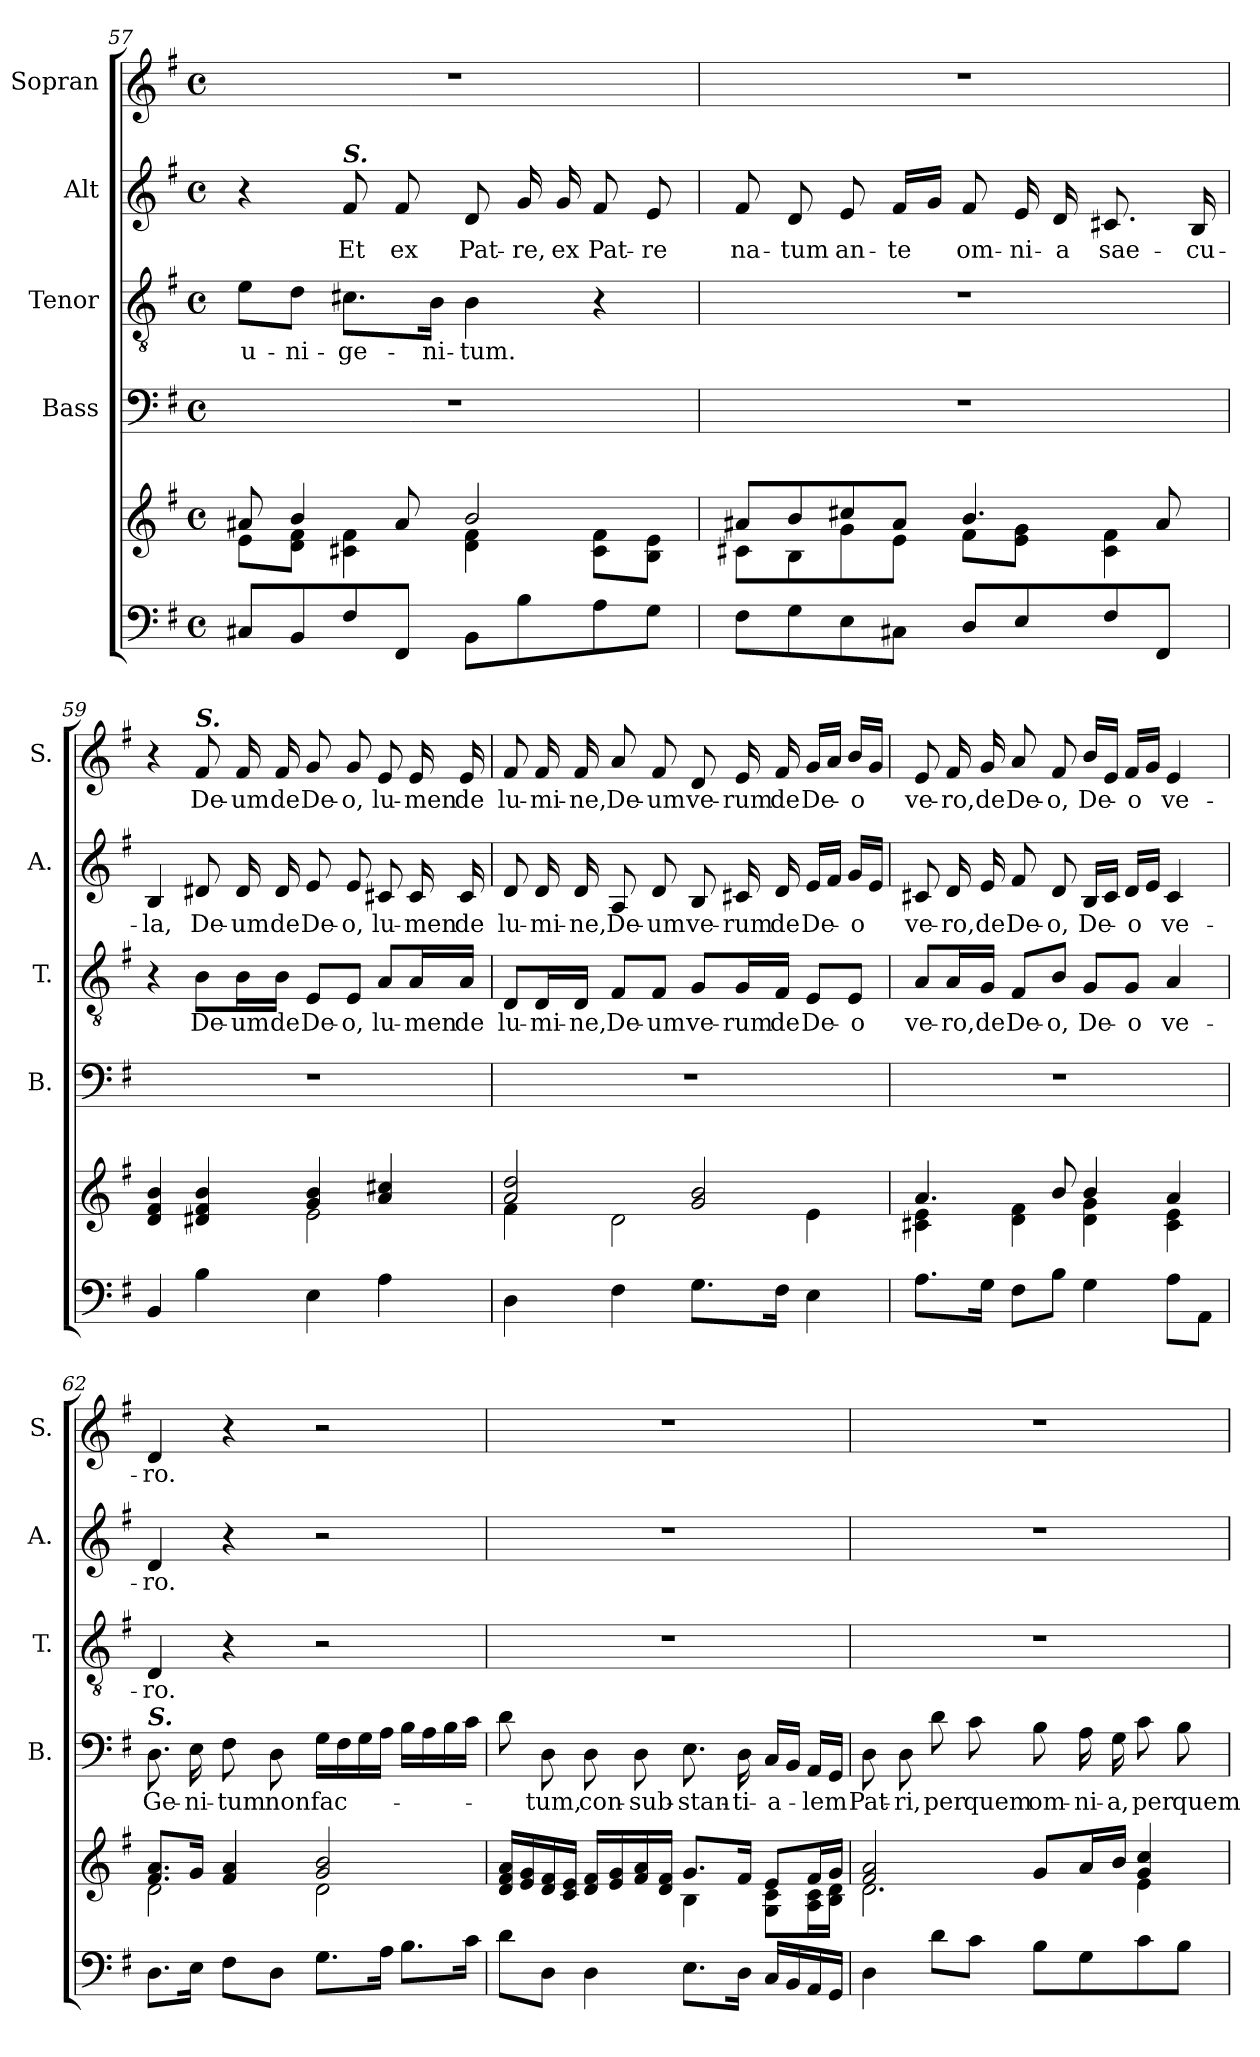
**kern	**kern	**kern	**text	**kern	**text	**kern	**text	**kern	**text
*part5	*part5	*part4	*part4	*part3	*part3	*part2	*part2	*part1	*part1
*staff6	*staff5	*staff4	*staff4	*staff3	*staff3	*staff2	*staff2	*staff1	*staff1
*	*	*I"Bass	*	*I"Tenor	*	*I"Alt	*	*I"Sopran	*
*	*	*I'B.	*	*I'T.	*	*I'A.	*	*I'S.	*
*clefF4	*clefG2	*clefF4	*	*clefGv2	*	*clefG2	*	*clefG2	*
*k[f#]	*k[f#]	*k[f#]	*	*k[f#]	*	*k[f#]	*	*k[f#]	*
*G:	*G:	*G:	*	*G:	*	*G:	*	*G:	*
*M4/4	*M4/4	*M4/4	*	*M4/4	*	*M4/4	*	*M4/4	*
*met(c)	*met(c)	*met(c)	*	*met(c)	*	*met(c)	*	*met(c)	*
=57	=57	=57	=57	=57	=57	=57	=57	=57	=57
*	*^	*	*	*	*	*	*	*	*
!	!	!	!	!	!	!LO:LY:b	!	!	!	!
8C#X/L	8a#X/	8e\L	1r	.	8e\L	u-	4r	.	1r	.
!	!	!	!	!	!	!LO:LY:b	!	!	!	!
8BB/	4b/	8d\ 8f#\J	.	.	8d\J	-ni-	.	.	.	.
!	!	!	!	!	!	!	!LO:TX:a:Bi:t=S.	!	!	!
!	!	!	!	!	!	!LO:LY:b	!	!LO:LY:b	!	!
8F#/	.	4c#X\ 4f#\	.	.	8.c#X\L	-ge-	8f#/	Et	.	.
!	!	!	!	!	!	!	!	!LO:LY:b	!	!
8FF#/J	8a#/	.	.	.	.	.	8f#/	ex	.	.
!	!	!	!	!	!	!LO:LY:b	!	!	!	!
.	.	.	.	.	16B\Jk	-ni-	.	.	.	.
!	!	!	!	!	!	!LO:LY:b	!	!LO:LY:b	!	!
8BB\L	2b/	4d\ 4f#\	.	.	4B\	-tum.	8d/	Pat-	.	.
!	!	!	!	!	!	!	!	!LO:LY:b	!	!
8B\	.	.	.	.	.	.	16g/	-re,	.	.
!	!	!	!	!	!	!	!	!LO:LY:b	!	!
.	.	.	.	.	.	.	16g/	ex	.	.
!	!	!	!	!	!	!	!	!LO:LY:b	!	!
8A\	.	8c#\ 8f#\L	.	.	4r	.	8f#/	Pat-	.	.
!	!	!	!	!	!	!	!	!LO:LY:b	!	!
8G\J	.	8B\ 8e\J	.	.	.	.	8e/	-re	.	.
=58	=58	=58	=58	=58	=58	=58	=58	=58	=58	=58
!	!	!	!	!	!	!	!	!LO:LY:b	!	!
8F#\L	8a#X/L	8c#X\L	1r	.	1r	.	8f#/	na-	1r	.
!	!	!	!	!	!	!	!	!LO:LY:b	!	!
8G\	8b/	8B\	.	.	.	.	8d/	-tum	.	.
!	!	!	!	!	!	!	!	!LO:LY:b	!	!
8E\	8cc#X/	8g\	.	.	.	.	8e/	an-	.	.
!	!	!	!	!	!	!	!	!LO:LY:b	!	!
8C#X\J	8a#/J	8e\J	.	.	.	.	16f#/LL	-te	.	.
.	.	.	.	.	.	.	16g/JJ	.	.	.
!	!	!	!	!	!	!	!	!LO:LY:b	!	!
8D/L	4.b/	8f#\L	.	.	.	.	8f#/	om-	.	.
!	!	!	!	!	!	!	!	!LO:LY:b	!	!
8E/	.	8e\ 8g\J	.	.	.	.	16e/	-ni-	.	.
!	!	!	!	!	!	!	!	!LO:LY:b	!	!
.	.	.	.	.	.	.	16d/	-a	.	.
!	!	!	!	!	!	!	!	!LO:LY:b	!	!
8F#/	.	4c#\ 4f#\	.	.	.	.	8.c#X/	sae-	.	.
8FF#/J	8a#/	.	.	.	.	.	.	.	.	.
!	!	!	!	!	!	!	!	!LO:LY:b	!	!
.	.	.	.	.	.	.	16B/	-cu-	.	.
!!LO:PB:g=z
=59	=59	=59	=59	=59	=59	=59	=59	=59	=59	=59
!	!	!	!	!	!	!	!	!LO:LY:b	!	!
4BB/	4d/ 4f#/ 4b/	2ryy	1r	.	4r	.	4B/	-la,	4r	.
!	!	!	!	!	!	!	!	!	!LO:TX:a:Bi:t=S.	!
!	!	!	!	!	!	!LO:LY:b	!	!LO:LY:b	!	!LO:LY:b
4B\	4d#X/ 4f#/ 4b/	.	.	.	8B\L	De-	8d#X/	De-	8f#/	De-
!	!	!	!	!	!	!LO:LY:b	!	!LO:LY:b	!	!LO:LY:b
.	.	.	.	.	16B\L	-um	16d#/	-um	16f#/	-um
!	!	!	!	!	!	!LO:LY:b	!	!LO:LY:b	!	!LO:LY:b
.	.	.	.	.	16B\JJ	de	16d#/	de	16f#/	de
!	!	!	!	!	!	!LO:LY:b	!	!LO:LY:b	!	!LO:LY:b
4E\	4g/ 4b/	2e\	.	.	8E/L	De-	8e/	De-	8g/	De-
!	!	!	!	!	!	!LO:LY:b	!	!LO:LY:b	!	!LO:LY:b
.	.	.	.	.	8E/J	-o,	8e/	-o,	8g/	-o,
!	!	!	!	!	!	!LO:LY:b	!	!LO:LY:b	!	!LO:LY:b
4A\	4a/ 4cc#X/	.	.	.	8A/L	lu-	8c#X/	lu-	8e/	lu-
!	!	!	!	!	!	!LO:LY:b	!	!LO:LY:b	!	!LO:LY:b
.	.	.	.	.	16A/L	-men	16c#/	-men	16e/	-men
!	!	!	!	!	!	!LO:LY:b	!	!LO:LY:b	!	!LO:LY:b
.	.	.	.	.	16A/JJ	de	16c#/	de	16e/	de
=60	=60	=60	=60	=60	=60	=60	=60	=60	=60	=60
!	!	!	!	!	!	!LO:LY:b	!	!LO:LY:b	!	!LO:LY:b
4D\	2a/ 2dd/	4f#\	1r	.	8D/L	lu-	8d/	lu-	8f#/	lu-
!	!	!	!	!	!	!LO:LY:b	!	!LO:LY:b	!	!LO:LY:b
.	.	.	.	.	16D/L	-mi-	16d/	-mi-	16f#/	-mi-
!	!	!	!	!	!	!LO:LY:b	!	!LO:LY:b	!	!LO:LY:b
.	.	.	.	.	16D/JJ	-ne,	16d/	-ne,	16f#/	-ne,
!	!	!	!	!	!	!LO:LY:b	!	!LO:LY:b	!	!LO:LY:b
4F#\	.	2d\	.	.	8F#/L	De-	8A/	De-	8a/	De-
!	!	!	!	!	!	!LO:LY:b	!	!LO:LY:b	!	!LO:LY:b
.	.	.	.	.	8F#/J	-um	8d/	-um	8f#/	-um
!	!	!	!	!	!	!LO:LY:b	!	!LO:LY:b	!	!LO:LY:b
8.G\L	2g/ 2b/	.	.	.	8G/L	ve-	8B/	ve-	8d/	ve-
!	!	!	!	!	!	!LO:LY:b	!	!LO:LY:b	!	!LO:LY:b
.	.	.	.	.	16G/L	-rum	16c#X/	-rum	16e/	-rum
!	!	!	!	!	!	!LO:LY:b	!	!LO:LY:b	!	!LO:LY:b
16F#\Jk	.	.	.	.	16F#/JJ	de	16d/	de	16f#/	de
!	!	!	!	!	!	!LO:LY:b	!	!LO:LY:b	!	!LO:LY:b
4E\	.	4e\	.	.	8E/L	De-	16e/LL	De-	16g/LL	De-
.	.	.	.	.	.	.	16f#/JJ	.	16a/JJ	.
!	!	!	!	!	!	!LO:LY:b	!	!LO:LY:b	!	!LO:LY:b
.	.	.	.	.	8E/J	-o	16g/LL	-o	16b/LL	-o
.	.	.	.	.	.	.	16e/JJ	.	16g/JJ	.
=61	=61	=61	=61	=61	=61	=61	=61	=61	=61	=61
!	!	!	!	!	!	!LO:LY:b	!	!LO:LY:b	!	!LO:LY:b
8.A\L	4.a/	4c#X\ 4e\	1r	.	8A/L	ve-	8c#X/	ve-	8e/	ve-
!	!	!	!	!	!	!LO:LY:b	!	!LO:LY:b	!	!LO:LY:b
.	.	.	.	.	16A/L	-ro,	16d/	-ro,	16f#/	-ro,
!	!	!	!	!	!	!LO:LY:b	!	!LO:LY:b	!	!LO:LY:b
16G\Jk	.	.	.	.	16G/JJ	de	16e/	de	16g/	de
!	!	!	!	!	!	!LO:LY:b	!	!LO:LY:b	!	!LO:LY:b
8F#\L	.	4d\ 4f#\	.	.	8F#/L	De-	8f#/	De-	8a/	De-
!	!	!	!	!	!	!LO:LY:b	!	!LO:LY:b	!	!LO:LY:b
8B\J	8b/	.	.	.	8B/J	-o,	8d/	-o,	8f#/	-o,
!	!	!	!	!	!	!LO:LY:b	!	!LO:LY:b	!	!LO:LY:b
4G\	4b/	4d\ 4g\	.	.	8G/L	De-	16B/LL	De-	16b/LL	De-
.	.	.	.	.	.	.	16c#/JJ	.	16e/JJ	.
!	!	!	!	!	!	!LO:LY:b	!	!LO:LY:b	!	!LO:LY:b
.	.	.	.	.	8G/J	-o	16d/LL	-o	16f#/LL	-o
.	.	.	.	.	.	.	16e/JJ	.	16g/JJ	.
!	!	!	!	!	!	!LO:LY:b	!	!LO:LY:b	!	!LO:LY:b
8A\L	4a/	4c#\ 4e\	.	.	4A/	ve-	4c#/	ve-	4e/	ve-
8AA\J	.	.	.	.	.	.	.	.	.	.
!!LO:LB:g=z
=62	=62	=62	=62	=62	=62	=62	=62	=62	=62	=62
!	!	!	!LO:TX:a:Bi:t=S.	!	!	!	!	!	!	!
!	!	!	!	!LO:LY:b	!	!LO:LY:b	!	!LO:LY:b	!	!LO:LY:b
8.D\L	8.f#/ 8.a/L	2d\	8.D\	Ge-	4D/	-ro.	4d/	-ro.	4d/	-ro.
!	!	!	!	!LO:LY:b	!	!	!	!	!	!
16E\Jk	16g/Jk	.	16E\	-ni-	.	.	.	.	.	.
!	!	!	!	!LO:LY:b	!	!	!	!	!	!
8F#\L	4f#/ 4a/	.	8F#\	-tum	4r	.	4r	.	4r	.
!	!	!	!	!LO:LY:b	!	!	!	!	!	!
8D\J	.	.	8D\	non	.	.	.	.	.	.
!	!	!	!	!LO:LY:b	!	!	!	!	!	!
8.G\L	2g/ 2b/	2d\	16G\LL	fac-	2r	.	2r	.	2r	.
.	.	.	16F#\	.	.	.	.	.	.	.
.	.	.	16G\	.	.	.	.	.	.	.
16A\Jk	.	.	16A\JJ	.	.	.	.	.	.	.
8.B\L	.	.	16B\LL	.	.	.	.	.	.	.
.	.	.	16A\	.	.	.	.	.	.	.
.	.	.	16B\	.	.	.	.	.	.	.
16c\Jk	.	.	16c\JJ	.	.	.	.	.	.	.
=63	=63	=63	=63	=63	=63	=63	=63	=63	=63	=63
8d\L	16d/ 16f#/ 16a/LL	2ryy	8d\	.	1r	.	1r	.	1r	.
.	16e/ 16g/	.	.	.	.	.	.	.	.	.
!	!	!	!	!LO:LY:b	!	!	!	!	!	!
8D\J	16d/ 16f#/	.	8D\	-tum,	.	.	.	.	.	.
.	16c/ 16e/JJ	.	.	.	.	.	.	.	.	.
!	!	!	!	!LO:LY:b	!	!	!	!	!	!
4D\	16d/ 16f#/LL	.	8D\	con-	.	.	.	.	.	.
.	16e/ 16g/	.	.	.	.	.	.	.	.	.
!	!	!	!	!LO:LY:b	!	!	!	!	!	!
.	16f#/ 16a/	.	8D\	-sub-	.	.	.	.	.	.
.	16d/ 16f#/JJ	.	.	.	.	.	.	.	.	.
!	!	!	!	!LO:LY:b	!	!	!	!	!	!
8.E\L	8.g/L	4B\	8.E\	-stan-	.	.	.	.	.	.
!	!	!	!	!LO:LY:b	!	!	!	!	!	!
16D\Jk	16f#/Jk	.	16D\	-ti-	.	.	.	.	.	.
!	!	!	!	!LO:LY:b	!	!	!	!	!	!
16C/LL	8e/L	8G\ 8c\L	16C/LL	-a-	.	.	.	.	.	.
16BB/	.	.	16BB/JJ	.	.	.	.	.	.	.
!	!	!	!	!LO:LY:b	!	!	!	!	!	!
16AA/	16f#/L	16A\ 16c\L	16AA/LL	-lem	.	.	.	.	.	.
16GG/JJ	16g/JJ	16B\ 16d\JJ	16GG/JJ	.	.	.	.	.	.	.
=64	=64	=64	=64	=64	=64	=64	=64	=64	=64	=64
!	!	!	!	!LO:LY:b	!	!	!	!	!	!
4D\	2f#/ 2a/	2.d\	8D\	Pat-	1r	.	1r	.	1r	.
!	!	!	!	!LO:LY:b	!	!	!	!	!	!
.	.	.	8D\	-ri,	.	.	.	.	.	.
!	!	!	!	!LO:LY:b	!	!	!	!	!	!
8d\L	.	.	8d\	per	.	.	.	.	.	.
!	!	!	!	!LO:LY:b	!	!	!	!	!	!
8c\J	.	.	8c\	quem	.	.	.	.	.	.
!	!	!	!	!LO:LY:b	!	!	!	!	!	!
8B\L	8g/L	.	8B\	om-	.	.	.	.	.	.
!	!	!	!	!LO:LY:b	!	!	!	!	!	!
8G\	16a/L	.	16A\	-ni-	.	.	.	.	.	.
!	!	!	!	!LO:LY:b	!	!	!	!	!	!
.	16b/JJ	.	16G\	-a,	.	.	.	.	.	.
!	!	!	!	!LO:LY:b	!	!	!	!	!	!
8c\	4g/ 4cc/	4e\	8c\	per	.	.	.	.	.	.
!	!	!	!	!LO:LY:b	!	!	!	!	!	!
8B\J	.	.	8B\	quem	.	.	.	.	.	.
*	*v	*v	*	*	*	*	*	*	*	*
=	=	=	=	=	=	=	=	=	=
*-	*-	*-	*-	*-	*-	*-	*-	*-	*-
